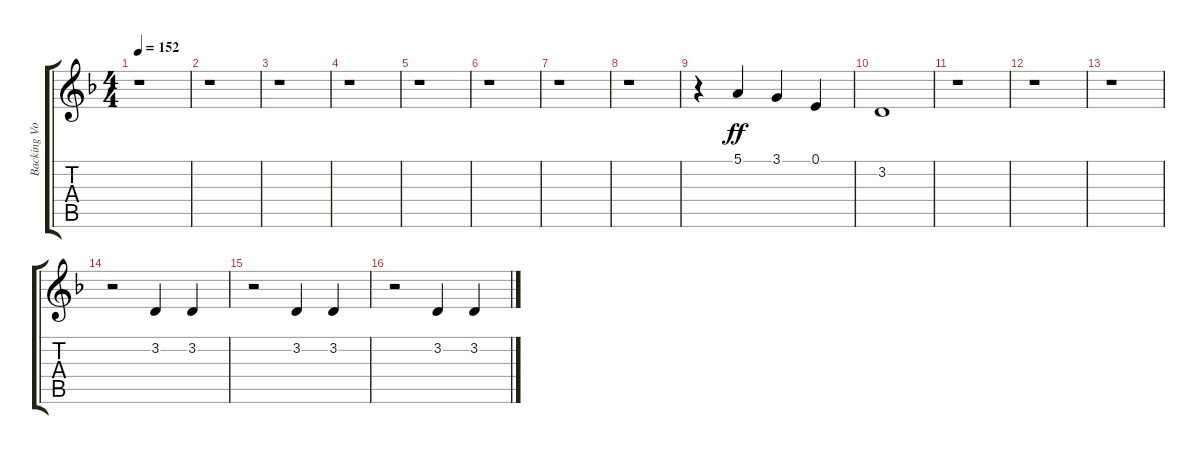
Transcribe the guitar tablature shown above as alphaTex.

\track ("Backing Vocal (Blue Transparency)" "Backing Vo") {instrument drawbarorgan}
\staff {score tabs}
\tuning (E4 B3 G3 D3 A2 E2) {hide}
\ts (4 4)
\tempo 152
\clef g2
\ks f
r.1{dy ff} |
r.1 |
r.1 |
r.1 |
r.1 |
r.1 |
r.1 |
r.1 |
r.4 5.1.4 3.1.4 0.1.4 |
3.2.1 |
r.1 |
r.1 |
r.1 |
r.2 3.2.4 3.2.4 |
r.2 3.2.4 3.2.4 |
r.2 3.2.4 3.2.4
